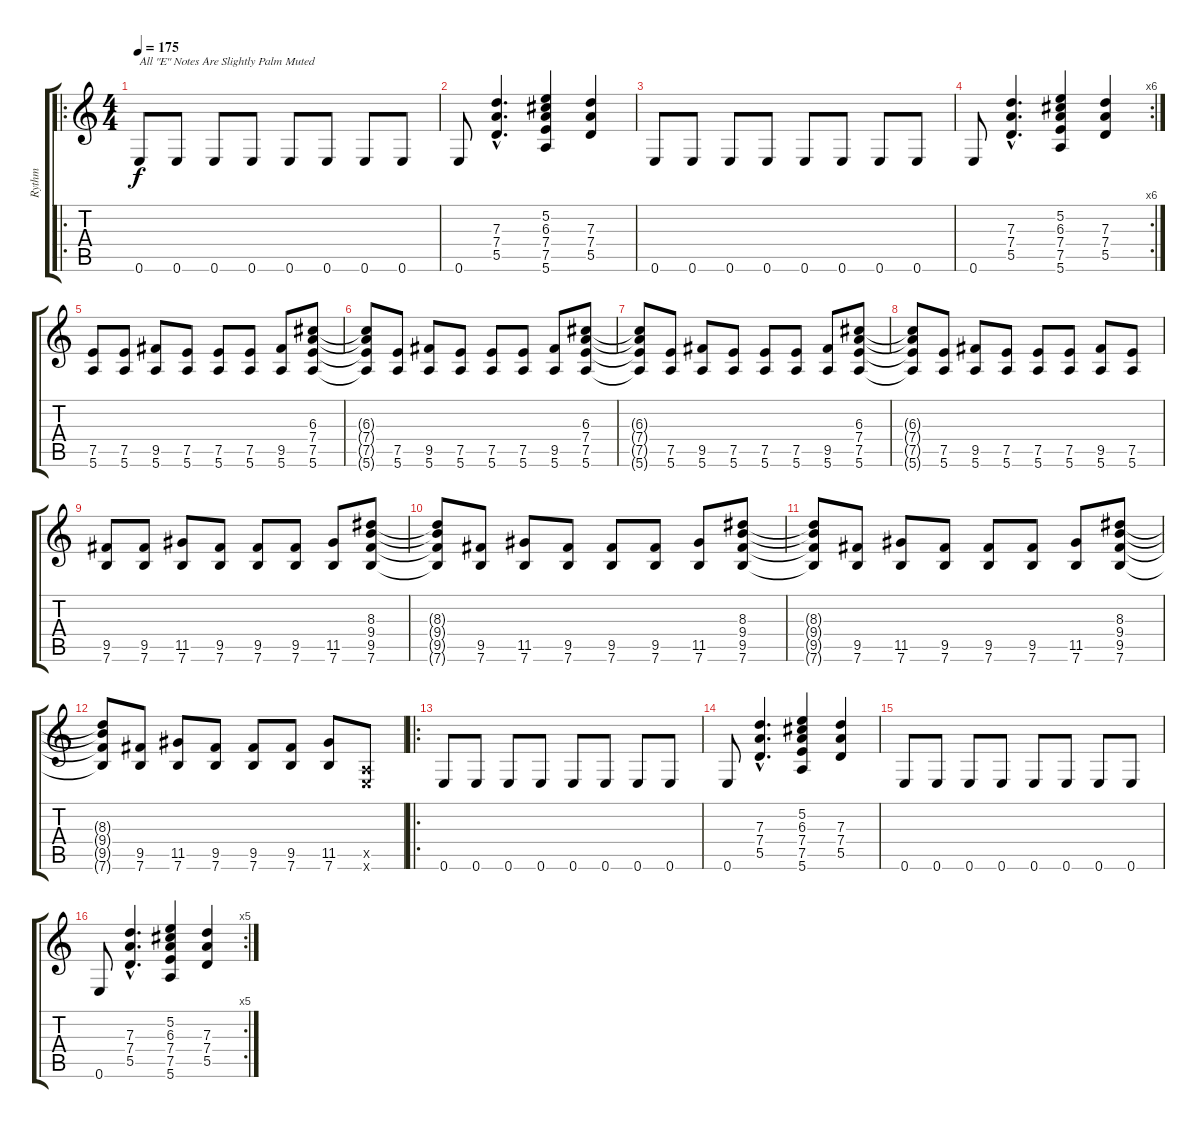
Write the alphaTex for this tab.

\track ("Rythm " "Rythm ") {instrument distortionguitar}
\staff {score tabs}
\tuning (E4 B3 G3 D3 A2 E2) {hide}
\ro
\ts (4 4)
\tempo 175
\clef g2
\ks c
0.6.8{txt "All \"E\" Notes Are Slightly Palm Muted" dy f instrument distortionguitar} 0.6.8 0.6.8 0.6.8 0.6.8 0.6.8 0.6.8 0.6.8 |
0.6.8 (7.3{hac} 7.4{hac} 5.5{hac}).4{d} (5.2 6.3 7.4 7.5 5.6).4 (7.3 7.4 5.5).4 |
0.6.8 0.6.8 0.6.8 0.6.8 0.6.8 0.6.8 0.6.8 0.6.8 |
\rc 6
0.6.8 (7.3{hac} 7.4{hac} 5.5{hac}).4{d} (5.2 6.3 7.4 7.5 5.6).4 (7.3 7.4 5.5).4 |
(7.5 5.6).8 (7.5 5.6).8 (9.5 5.6).8 (7.5 5.6).8 (7.5 5.6).8 (7.5 5.6).8 (9.5 5.6).8 (6.3 7.4 7.5 5.6).8 |
(6.3{t} 7.4{t} 7.5{t} 5.6{t}).8 (7.5 5.6).8 (9.5 5.6).8 (7.5 5.6).8 (7.5 5.6).8 (7.5 5.6).8 (9.5 5.6).8 (6.3 7.4 7.5 5.6).8 |
(6.3{t} 7.4{t} 7.5{t} 5.6{t}).8 (7.5 5.6).8 (9.5 5.6).8 (7.5 5.6).8 (7.5 5.6).8 (7.5 5.6).8 (9.5 5.6).8 (6.3 7.4 7.5 5.6).8 |
(6.3{t} 7.4{t} 7.5{t} 5.6{t}).8 (7.5 5.6).8 (9.5 5.6).8 (7.5 5.6).8 (7.5 5.6).8 (7.5 5.6).8 (9.5 5.6).8 (7.5 5.6).8 |
(9.5 7.6).8 (9.5 7.6).8 (11.5 7.6).8 (9.5 7.6).8 (9.5 7.6).8 (9.5 7.6).8 (11.5 7.6).8 (8.3 9.4 9.5 7.6).8 |
(8.3{t} 9.4{t} 9.5{t} 7.6{t}).8 (9.5 7.6).8 (11.5 7.6).8 (9.5 7.6).8 (9.5 7.6).8 (9.5 7.6).8 (11.5 7.6).8 (8.3 9.4 9.5 7.6).8 |
(8.3{t} 9.4{t} 9.5{t} 7.6{t}).8 (9.5 7.6).8 (11.5 7.6).8 (9.5 7.6).8 (9.5 7.6).8 (9.5 7.6).8 (11.5 7.6).8 (8.3 9.4 9.5 7.6).8 |
(8.3{t} 9.4{t} 9.5{t} 7.6{t}).8 (9.5 7.6).8 (11.5 7.6).8 (9.5 7.6).8 (9.5 7.6).8 (9.5 7.6).8 (11.5 7.6).8 (0.5{x} 0.6{x}).8 |
\ro
0.6.8 0.6.8 0.6.8 0.6.8 0.6.8 0.6.8 0.6.8 0.6.8 |
0.6.8 (7.3{hac} 7.4{hac} 5.5{hac}).4{d} (5.2 6.3 7.4 7.5 5.6).4 (7.3 7.4 5.5).4 |
0.6.8 0.6.8 0.6.8 0.6.8 0.6.8 0.6.8 0.6.8 0.6.8 |
\rc 5
0.6.8 (7.3{hac} 7.4{hac} 5.5{hac}).4{d} (5.2 6.3 7.4 7.5 5.6).4 (7.3 7.4 5.5).4
